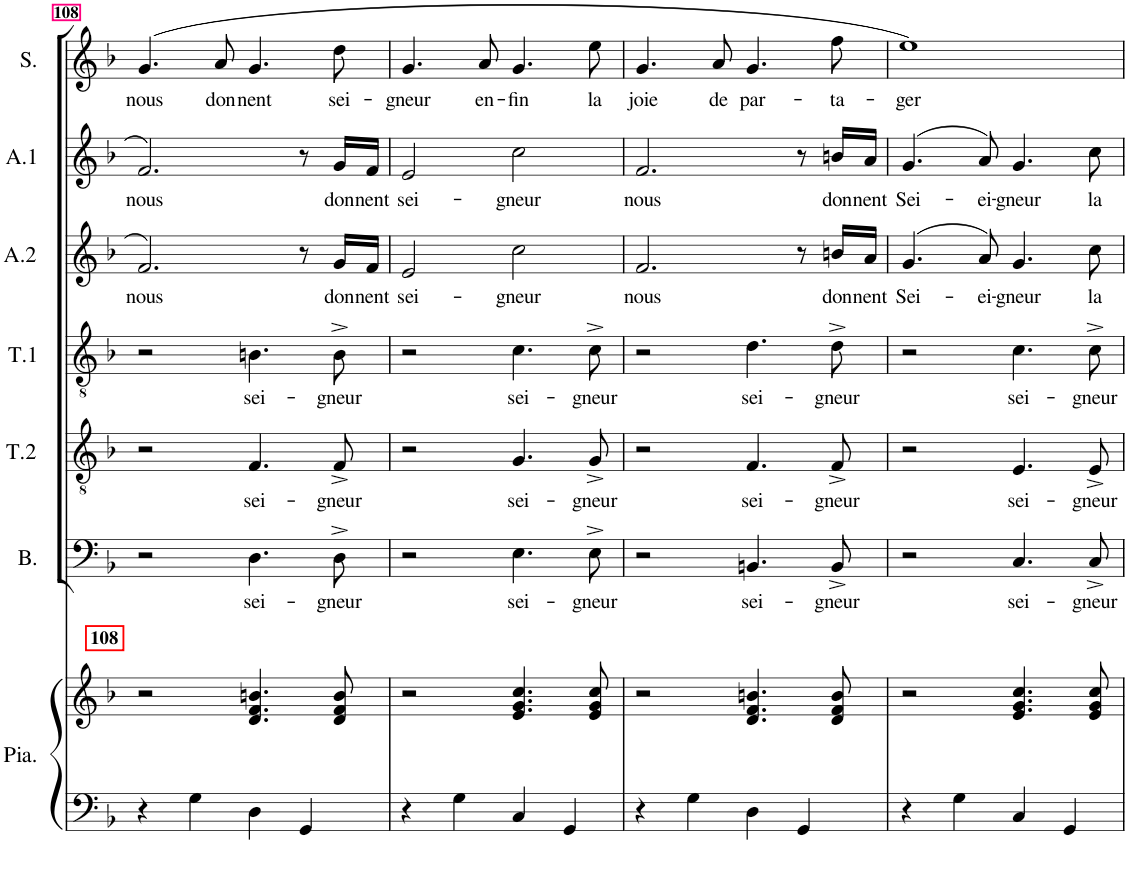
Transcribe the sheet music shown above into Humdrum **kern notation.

**kern	**kern	**kern	**text	**kern	**text	**kern	**text	**kern	**text	**kern	**text	**kern	**text
*part7	*part7	*part6	*part6	*part5	*part5	*part4	*part4	*part3	*part3	*part2	*part2	*part1	*part1
*staff8	*staff7	*staff6	*staff6	*staff5	*staff5	*staff4	*staff4	*staff3	*staff3	*staff2	*staff2	*staff1	*staff1
*I"Piano	*	*I"Basse	*	*I"Ténor 2	*	*I"Ténor 1	*	*I"Alto 2	*	*I"Alto 1	*	*I"Soprano	*
*I'Pia.	*	*I'B.	*	*I'T.2	*	*I'T.1	*	*I'A.2	*	*I'A.1	*	*I'S.	*
!!LO:PB:g=z
*clefF4	*clefG2	*clefF4	*	*clefGv2	*	*clefGv2	*	*clefG2	*	*clefG2	*	*clefG2	*
*k[b-]	*k[b-]	*k[b-]	*	*k[b-]	*	*k[b-]	*	*k[b-]	*	*k[b-]	*	*k[b-]	*
*M2/2	*M2/2	*M2/2	*	*M2/2	*	*M2/2	*	*M2/2	*	*M2/2	*	*M2/2	*
*met(c|)	*met(c|)	*met(c|)	*	*met(c|)	*	*met(c|)	*	*met(c|)	*	*met(c|)	*	*met(c|)	*
=108	=108	=108	=108	=108	=108	=108	=108	=108	=108	=108	=108	=108	=108
!	!LO:TX:a:B:t=108	!	!	!	!	!	!	!	!	!	!	!	!
!	!	!	!	!	!	!	!	!	!LO:LY:b	!	!LO:LY:b	!	!LO:LY:b
4r	2r	2r	.	2r	.	2r	.	2.f/	nous	2.f/	nous	(4.g/	nous
4G\	.	.	.	.	.	.	.	.	.	.	.	.	.
!	!	!	!	!	!	!	!	!	!	!	!	!	!LO:LY:b
.	.	.	.	.	.	.	.	.	.	.	.	8a/	don-
!	!	!	!LO:LY:b	!	!LO:LY:b	!	!LO:LY:b	!	!	!	!	!	!LO:LY:b
4D\	4.d/ 4.f/ 4.bn/	4.D\	sei-	4.F/	sei-	4.Bn\	sei-	.	.	.	.	4.g/	-nent
4GG/	.	.	.	.	.	.	.	8r	.	8r	.	.	.
!	!	!	!LO:LY:b	!	!LO:LY:b	!	!LO:LY:b	!	!LO:LY:b	!	!LO:LY:b	!	!LO:LY:b
.	8d/ 8f/ 8b/	8D^\	-gneur	8F^/	-gneur	8B^\	-gneur	16g/LL	don-	16g/LL	don-	8dd\	sei-
!	!	!	!	!	!	!	!	!	!LO:LY:b	!	!LO:LY:b	!	!
.	.	.	.	.	.	.	.	16f/JJ	-nent	16f/JJ	-nent	.	.
=109	=109	=109	=109	=109	=109	=109	=109	=109	=109	=109	=109	=109	=109
!	!	!	!	!	!	!	!	!	!LO:LY:b	!	!LO:LY:b	!	!LO:LY:b
4r	2r	2r	.	2r	.	2r	.	2e/	sei-	2e/	sei-	4.g/	-gneur
4G\	.	.	.	.	.	.	.	.	.	.	.	.	.
!	!	!	!	!	!	!	!	!	!	!	!	!	!LO:LY:b
.	.	.	.	.	.	.	.	.	.	.	.	8a/	en-
!	!	!	!LO:LY:b	!	!LO:LY:b	!	!LO:LY:b	!	!LO:LY:b	!	!LO:LY:b	!	!LO:LY:b
4C/	4.e/ 4.g/ 4.cc/	4.E\	sei-	4.G/	sei-	4.c\	sei-	2cc\	-gneur	2cc\	-gneur	4.g/	-fin
4GG/	.	.	.	.	.	.	.	.	.	.	.	.	.
!	!	!	!LO:LY:b	!	!LO:LY:b	!	!LO:LY:b	!	!	!	!	!	!LO:LY:b
.	8e/ 8g/ 8cc/	8E^\	-gneur	8G^/	-gneur	8c^\	-gneur	.	.	.	.	8ee\	la
=110	=110	=110	=110	=110	=110	=110	=110	=110	=110	=110	=110	=110	=110
!	!	!	!	!	!	!	!	!	!LO:LY:b	!	!LO:LY:b	!	!LO:LY:b
4r	2r	2r	.	2r	.	2r	.	2.f/	nous	2.f/	nous	4.g/	joie
4G\	.	.	.	.	.	.	.	.	.	.	.	.	.
!	!	!	!	!	!	!	!	!	!	!	!	!	!LO:LY:b
.	.	.	.	.	.	.	.	.	.	.	.	8a/	de
!	!	!	!LO:LY:b	!	!LO:LY:b	!	!LO:LY:b	!	!	!	!	!	!LO:LY:b
4D\	4.d/ 4.f/ 4.bn/	4.BBn/	sei-	4.F/	sei-	4.d\	sei-	.	.	.	.	4.g/	par-
4GG/	.	.	.	.	.	.	.	8r	.	8r	.	.	.
!	!	!	!LO:LY:b	!	!LO:LY:b	!	!LO:LY:b	!	!LO:LY:b	!	!LO:LY:b	!	!LO:LY:b
.	8d/ 8f/ 8b/	8BB^/	-gneur	8F^/	-gneur	8d^\	-gneur	16bn/LL	don-	16bn/LL	don-	8ff\	-ta-
!	!	!	!	!	!	!	!	!	!LO:LY:b	!	!LO:LY:b	!	!
.	.	.	.	.	.	.	.	16a/JJ	-nent	16a/JJ	-nent	.	.
=111	=111	=111	=111	=111	=111	=111	=111	=111	=111	=111	=111	=111	=111
!	!	!	!	!	!	!	!	!	!LO:LY:b	!	!LO:LY:b	!	!LO:LY:b
4r	2r	2r	.	2r	.	2r	.	(>4.g/	Sei-	(>4.g/	Sei-	1ee)	-ger
4G\	.	.	.	.	.	.	.	.	.	.	.	.	.
!	!	!	!	!	!	!	!	!	!LO:LY:b	!	!LO:LY:b	!	!
.	.	.	.	.	.	.	.	8a/)	-ei-	8a/)	-ei-	.	.
!	!	!	!LO:LY:b	!	!LO:LY:b	!	!LO:LY:b	!	!LO:LY:b	!	!LO:LY:b	!	!
4C/	4.e/ 4.g/ 4.cc/	4.C/	sei-	4.E/	sei-	4.c\	sei-	4.g/	-gneur	4.g/	-gneur	.	.
4GG/	.	.	.	.	.	.	.	.	.	.	.	.	.
!	!	!	!LO:LY:b	!	!LO:LY:b	!	!LO:LY:b	!	!LO:LY:b	!	!LO:LY:b	!	!
.	8e/ 8g/ 8cc/	8C^/	-gneur	8E^/	-gneur	8c^\	-gneur	8cc\	la	8cc\	la	.	.
=	=	=	=	=	=	=	=	=	=	=	=	=	=
*-	*-	*-	*-	*-	*-	*-	*-	*-	*-	*-	*-	*-	*-
